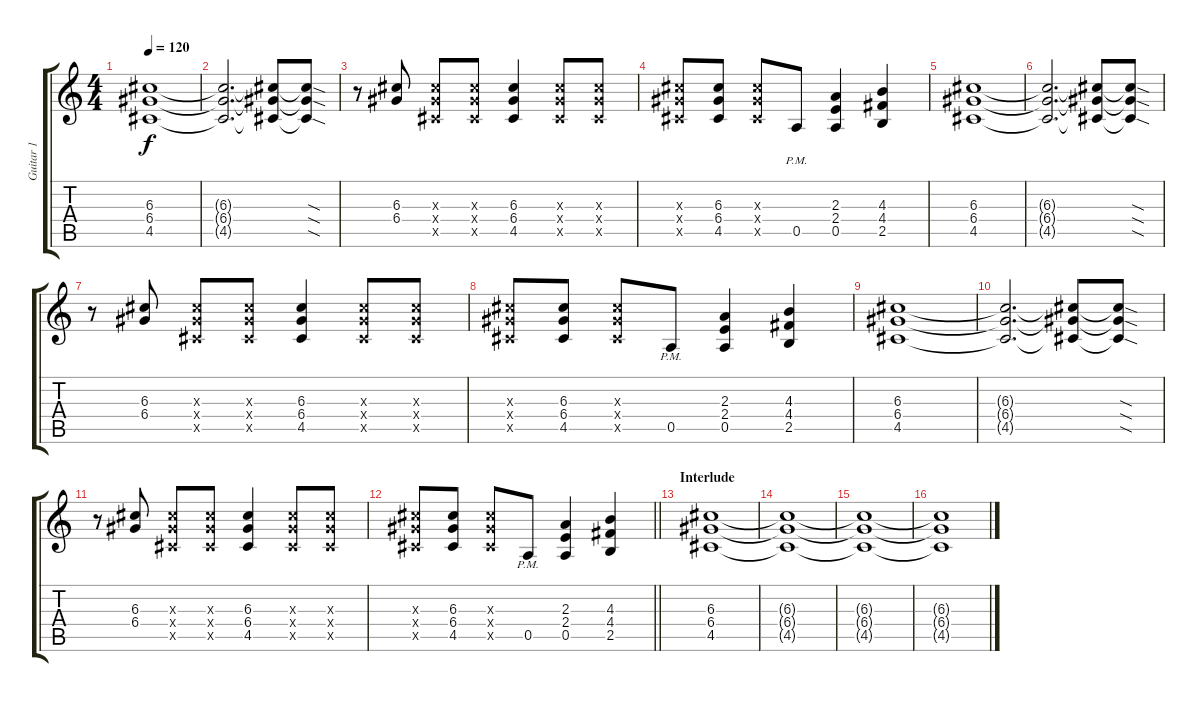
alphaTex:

\track ("Guitar 1" "Guitar 1") {instrument distortionguitar}
\staff {score tabs}
\tuning (E4 B3 G3 D3 A2 E2) {hide}
\ts (4 4)
\tempo 120
\clef g2
\ks c
(6.3 6.4 4.5).1{dy f} |
(6.3{t} 6.4{t} 4.5{t}).2{d} (6.3{t} 6.4{t} 4.5{t}).8 (6.3{sod t} 6.4{sod t} 4.5{sod t}).8 |
r.8 (6.3 6.4).8 (6.3{x} 6.4{x} 4.5{x}).8 (6.3{x} 6.4{x} 4.5{x}).8 (6.3 6.4 4.5).4 (6.3{x} 6.4{x} 4.5{x}).8 (6.3{x} 6.4{x} 4.5{x}).8 |
(6.3{x} 6.4{x} 4.5{x}).8 (6.3 6.4 4.5).8 (6.3{x} 6.4{x} 4.5{x}).8 0.5{pm}.8 (2.3 2.4 0.5).4 (4.3 4.4 2.5).4 |
(6.3 6.4 4.5).1 |
(6.3{t} 6.4{t} 4.5{t}).2{d} (6.3{t} 6.4{t} 4.5{t}).8 (6.3{sod t} 6.4{sod t} 4.5{sod t}).8 |
r.8 (6.3 6.4).8 (6.3{x} 6.4{x} 4.5{x}).8 (6.3{x} 6.4{x} 4.5{x}).8 (6.3 6.4 4.5).4 (6.3{x} 6.4{x} 4.5{x}).8 (6.3{x} 6.4{x} 4.5{x}).8 |
(6.3{x} 6.4{x} 4.5{x}).8 (6.3 6.4 4.5).8 (6.3{x} 6.4{x} 4.5{x}).8 0.5{pm}.8 (2.3 2.4 0.5).4 (4.3 4.4 2.5).4 |
(6.3 6.4 4.5).1 |
(6.3{t} 6.4{t} 4.5{t}).2{d} (6.3{t} 6.4{t} 4.5{t}).8 (6.3{sod t} 6.4{sod t} 4.5{sod t}).8 |
r.8 (6.3 6.4).8 (6.3{x} 6.4{x} 4.5{x}).8 (6.3{x} 6.4{x} 4.5{x}).8 (6.3 6.4 4.5).4 (6.3{x} 6.4{x} 4.5{x}).8 (6.3{x} 6.4{x} 4.5{x}).8 |
\barLineRight lightlight
(6.3{x} 6.4{x} 4.5{x}).8 (6.3 6.4 4.5).8 (6.3{x} 6.4{x} 4.5{x}).8 0.5{pm}.8 (2.3 2.4 0.5).4 (4.3 4.4 2.5).4 |
\section ("" "Interlude")
(6.3 6.4 4.5).1{volume 0} |
(6.3{t} 6.4{t} 4.5{t}).1 |
(6.3{t} 6.4{t} 4.5{t}).1 |
(6.3{t} 6.4{t} 4.5{t}).1
